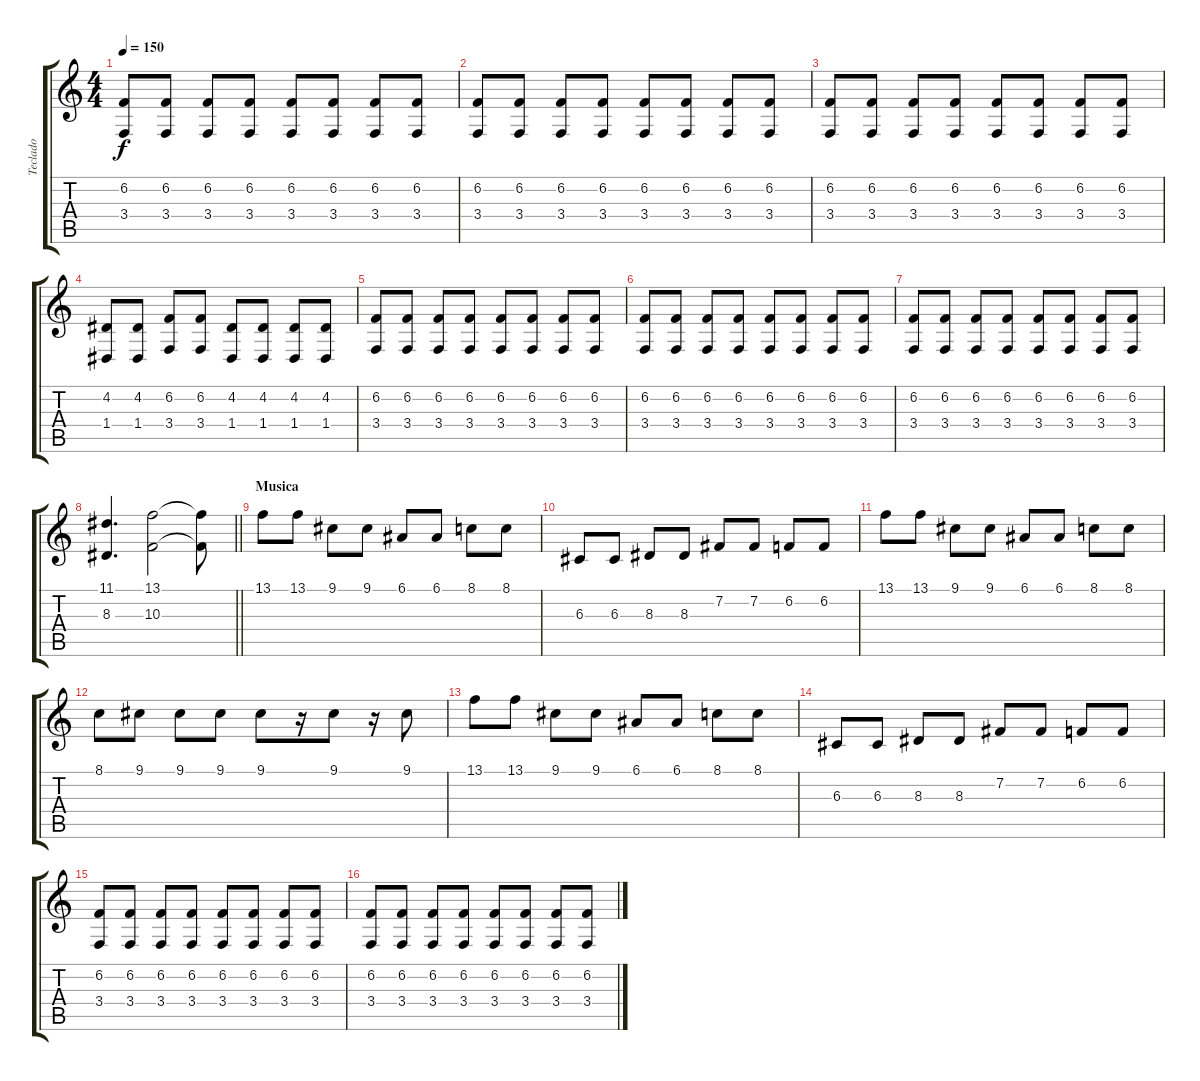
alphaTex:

\track ("Teclado" "Teclado") {instrument electricgrandpiano}
\staff {score tabs}
\tuning (E4 B3 G3 D3 A2 E2) {hide}
\ts (4 4)
\tempo 150
\clef g2
\ks c
(6.2 3.4).8{dy f} (6.2 3.4).8 (6.2 3.4).8 (6.2 3.4).8 (6.2 3.4).8 (6.2 3.4).8 (6.2 3.4).8 (6.2 3.4).8 |
(6.2 3.4).8 (6.2 3.4).8 (6.2 3.4).8 (6.2 3.4).8 (6.2 3.4).8 (6.2 3.4).8 (6.2 3.4).8 (6.2 3.4).8 |
(6.2 3.4).8 (6.2 3.4).8 (6.2 3.4).8 (6.2 3.4).8 (6.2 3.4).8 (6.2 3.4).8 (6.2 3.4).8 (6.2 3.4).8 |
(4.2 1.4).8 (4.2 1.4).8 (6.2 3.4).8 (6.2 3.4).8 (4.2 1.4).8 (4.2 1.4).8 (4.2 1.4).8 (4.2 1.4).8 |
(6.2 3.4).8 (6.2 3.4).8 (6.2 3.4).8 (6.2 3.4).8 (6.2 3.4).8 (6.2 3.4).8 (6.2 3.4).8 (6.2 3.4).8 |
(6.2 3.4).8 (6.2 3.4).8 (6.2 3.4).8 (6.2 3.4).8 (6.2 3.4).8 (6.2 3.4).8 (6.2 3.4).8 (6.2 3.4).8 |
(6.2 3.4).8 (6.2 3.4).8 (6.2 3.4).8 (6.2 3.4).8 (6.2 3.4).8 (6.2 3.4).8 (6.2 3.4).8 (6.2 3.4).8 |
\barLineRight lightlight
(11.1 8.3).4{d} (13.1 10.3).2 (13.1{t} 10.3{t}).8 |
\section ("" "Musica")
13.1.8 13.1.8 9.1.8 9.1.8 6.1.8 6.1.8 8.1.8 8.1.8 |
6.3.8 6.3.8 8.3.8 8.3.8 7.2.8 7.2.8 6.2.8 6.2.8 |
13.1.8 13.1.8 9.1.8 9.1.8 6.1.8 6.1.8 8.1.8 8.1.8 |
8.1.8 9.1.8 9.1.8 9.1.8 9.1.8 r.16 9.1.8 r.16 9.1.8 |
13.1.8 13.1.8 9.1.8 9.1.8 6.1.8 6.1.8 8.1.8 8.1.8 |
6.3.8 6.3.8 8.3.8 8.3.8 7.2.8 7.2.8 6.2.8 6.2.8 |
(6.2 3.4).8 (6.2 3.4).8 (6.2 3.4).8 (6.2 3.4).8 (6.2 3.4).8 (6.2 3.4).8 (6.2 3.4).8 (6.2 3.4).8 |
(6.2 3.4).8 (6.2 3.4).8 (6.2 3.4).8 (6.2 3.4).8 (6.2 3.4).8 (6.2 3.4).8 (6.2 3.4).8 (6.2 3.4).8
